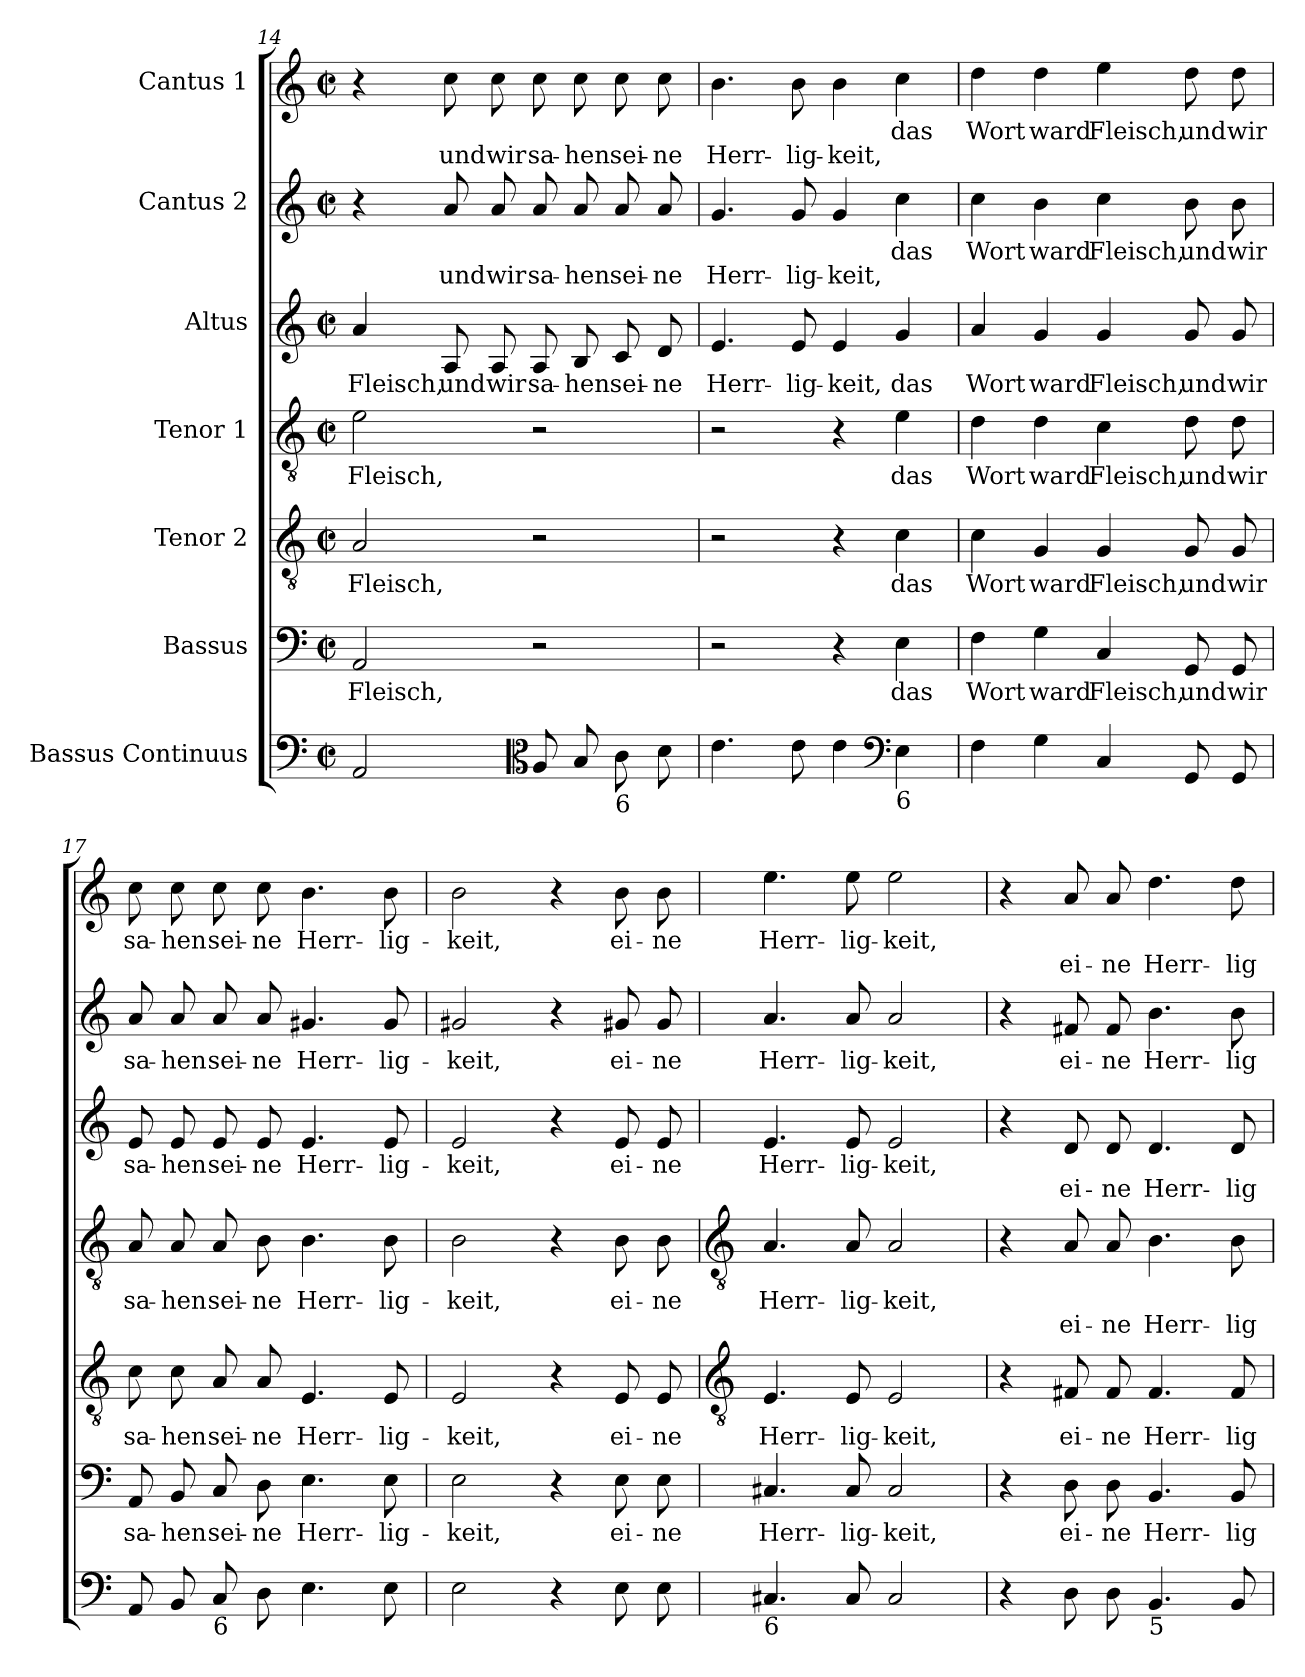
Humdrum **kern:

**kern	**kern	**text	**kern	**text	**kern	**text	**text	**kern	**text	**text	**kern	**text	**text	**kern	**text	**text
*part7	*part6	*part6	*part5	*part5	*part4	*part4	*part4	*part3	*part3	*part3	*part2	*part2	*part2	*part1	*part1	*part1
*staff7	*staff6	*staff6	*staff5	*staff5	*staff4	*staff4	*staff4	*staff3	*staff3	*staff3	*staff2	*staff2	*staff2	*staff1	*staff1	*staff1
*I"Bassus Continuus	*I"Bassus	*	*I"Tenor 2	*	*I"Tenor 1	*	*	*I"Altus	*	*	*I"Cantus 2	*	*	*I"Cantus 1	*	*
!!LO:LB:g=z
*clefF4	*clefF4	*	*clefGv2	*	*clefGv2	*	*	*clefG2	*	*	*clefG2	*	*	*clefG2	*	*
*k[]	*k[]	*	*k[]	*	*k[]	*	*	*k[]	*	*	*k[]	*	*	*k[]	*	*
*C:	*C:	*	*C:	*	*C:	*	*	*C:	*	*	*C:	*	*	*C:	*	*
*M2/2	*M2/2	*	*M2/2	*	*M2/2	*	*	*M2/2	*	*	*M2/2	*	*	*M2/2	*	*
*met(c|)	*met(c|)	*	*met(c|)	*	*met(c|)	*	*	*met(c|)	*	*	*met(c|)	*	*	*met(c|)	*	*
=14	=14	=14	=14	=14	=14	=14	=14	=14	=14	=14	=14	=14	=14	=14	=14	=14
!	!	!LO:LY:b	!	!LO:LY:b	!	!LO:LY:b	!	!	!LO:LY:b	!	!	!	!	!	!	!
2AA	2AA	Fleisch,	2A	Fleisch,	2e	Fleisch,	.	4a	Fleisch,	.	4r	.	.	4r	.	.
!	!	!	!	!	!	!	!	!	!LO:LY:b	!	!	!	!LO:LY:b	!	!	!LO:LY:b
.	.	.	.	.	.	.	.	8A	und	.	8a	.	und	8cc	.	und
!	!	!	!	!	!	!	!	!	!LO:LY:b	!	!	!	!LO:LY:b	!	!	!LO:LY:b
.	.	.	.	.	.	.	.	8A	wir	.	8a	.	wir	8cc	.	wir
*clefC3	*	*	*	*	*	*	*	*	*	*	*	*	*	*	*	*
!	!	!	!	!	!	!	!	!	!LO:LY:b	!	!	!	!LO:LY:b	!	!	!LO:LY:b
8A	2r	.	2r	.	2r	.	.	8A	sa-	.	8a	.	sa-	8cc	.	sa-
!	!	!	!	!	!	!	!	!	!LO:LY:b	!	!	!	!LO:LY:b	!	!	!LO:LY:b
8B	.	.	.	.	.	.	.	8B	-hen	.	8a	.	-hen	8cc	.	-hen
!LO:TX:b:t=6	!	!	!	!	!	!	!	!	!	!	!	!	!	!	!	!
!	!	!	!	!	!	!	!	!	!LO:LY:b	!	!	!	!LO:LY:b	!	!	!LO:LY:b
8c	.	.	.	.	.	.	.	8c	sei-	.	8a	.	sei-	8cc	.	sei-
!	!	!	!	!	!	!	!	!	!LO:LY:b	!	!	!	!LO:LY:b	!	!	!LO:LY:b
8d	.	.	.	.	.	.	.	8d	-ne	.	8a	.	-ne	8cc	.	-ne
=15	=15	=15	=15	=15	=15	=15	=15	=15	=15	=15	=15	=15	=15	=15	=15	=15
!	!	!	!	!	!	!	!	!	!LO:LY:b	!	!	!	!LO:LY:b	!	!	!LO:LY:b
4.e	2r	.	2r	.	2r	.	.	4.e	Herr-	.	4.g	.	Herr-	4.b	.	Herr-
!	!	!	!	!	!	!	!	!	!LO:LY:b	!	!	!	!LO:LY:b	!	!	!LO:LY:b
8e	.	.	.	.	.	.	.	8e	-lig-	.	8g	.	-lig-	8b	.	-lig-
!	!	!	!	!	!	!	!	!	!LO:LY:b	!	!	!	!LO:LY:b	!	!	!LO:LY:b
4e	4r	.	4r	.	4r	.	.	4e	-keit,	.	4g	.	-keit,	4b	.	-keit,
*clefF4	*	*	*	*	*	*	*	*	*	*	*	*	*	*	*	*
!LO:TX:b:t=6	!	!	!	!	!	!	!	!	!	!	!	!	!	!	!	!
!	!	!LO:LY:b	!	!LO:LY:b	!	!LO:LY:b	!	!	!LO:LY:b	!	!	!LO:LY:b	!	!	!LO:LY:b	!
4E	4E	das	4c	das	4e	das	.	4g	das	.	4cc	das	.	4cc	das	.
=16	=16	=16	=16	=16	=16	=16	=16	=16	=16	=16	=16	=16	=16	=16	=16	=16
!	!	!LO:LY:b	!	!LO:LY:b	!	!LO:LY:b	!	!	!LO:LY:b	!	!	!LO:LY:b	!	!	!LO:LY:b	!
4F	4F	Wort	4c	Wort	4d	Wort	.	4a	Wort	.	4cc	Wort	.	4dd	Wort	.
!	!	!LO:LY:b	!	!LO:LY:b	!	!LO:LY:b	!	!	!LO:LY:b	!	!	!LO:LY:b	!	!	!LO:LY:b	!
4G	4G	ward	4G	ward	4d	ward	.	4g	ward	.	4b	ward	.	4dd	ward	.
!	!	!LO:LY:b	!	!LO:LY:b	!	!LO:LY:b	!	!	!LO:LY:b	!	!	!LO:LY:b	!	!	!LO:LY:b	!
4C	4C	Fleisch,	4G	Fleisch,	4c	Fleisch,	.	4g	Fleisch,	.	4cc	Fleisch,	.	4ee	Fleisch,	.
!	!	!LO:LY:b	!	!LO:LY:b	!	!LO:LY:b	!	!	!LO:LY:b	!	!	!LO:LY:b	!	!	!LO:LY:b	!
8GG	8GG	und	8G	und	8d	und	.	8g	und	.	8b	und	.	8dd	und	.
!	!	!LO:LY:b	!	!LO:LY:b	!	!LO:LY:b	!	!	!LO:LY:b	!	!	!LO:LY:b	!	!	!LO:LY:b	!
8GG	8GG	wir	8G	wir	8d	wir	.	8g	wir	.	8b	wir	.	8dd	wir	.
=17	=17	=17	=17	=17	=17	=17	=17	=17	=17	=17	=17	=17	=17	=17	=17	=17
!	!	!LO:LY:b	!	!LO:LY:b	!	!LO:LY:b	!	!	!LO:LY:b	!	!	!LO:LY:b	!	!	!LO:LY:b	!
8AA	8AA	sa-	8c	sa-	8A	sa-	.	8e	sa-	.	8a	sa-	.	8cc	sa-	.
!	!	!LO:LY:b	!	!LO:LY:b	!	!LO:LY:b	!	!	!LO:LY:b	!	!	!LO:LY:b	!	!	!LO:LY:b	!
8BB	8BB	-hen	8c	-hen	8A	-hen	.	8e	-hen	.	8a	-hen	.	8cc	-hen	.
!LO:TX:b:t=6	!	!	!	!	!	!	!	!	!	!	!	!	!	!	!	!
!	!	!LO:LY:b	!	!LO:LY:b	!	!LO:LY:b	!	!	!LO:LY:b	!	!	!LO:LY:b	!	!	!LO:LY:b	!
8C	8C	sei-	8A	sei-	8A	sei-	.	8e	sei-	.	8a	sei-	.	8cc	sei-	.
!	!	!LO:LY:b	!	!LO:LY:b	!	!LO:LY:b	!	!	!LO:LY:b	!	!	!LO:LY:b	!	!	!LO:LY:b	!
8D	8D	-ne	8A	-ne	8B	-ne	.	8e	-ne	.	8a	-ne	.	8cc	-ne	.
!	!	!LO:LY:b	!	!LO:LY:b	!	!LO:LY:b	!	!	!LO:LY:b	!	!	!LO:LY:b	!	!	!LO:LY:b	!
4.E	4.E	Herr-	4.E	Herr-	4.B	Herr-	.	4.e	Herr-	.	4.g#X	Herr-	.	4.b	Herr-	.
!	!	!LO:LY:b	!	!LO:LY:b	!	!LO:LY:b	!	!	!LO:LY:b	!	!	!LO:LY:b	!	!	!LO:LY:b	!
8E	8E	-lig-	8E	-lig-	8B	-lig-	.	8e	-lig-	.	8g#	-lig-	.	8b	-lig-	.
=18	=18	=18	=18	=18	=18	=18	=18	=18	=18	=18	=18	=18	=18	=18	=18	=18
!	!	!LO:LY:b	!	!LO:LY:b	!	!LO:LY:b	!	!	!LO:LY:b	!	!	!LO:LY:b	!	!	!LO:LY:b	!
2E	2E	-keit,	2E	-keit,	2B	-keit,	.	2e	-keit,	.	2g#	-keit,	.	2b	-keit,	.
4r	4r	.	4r	.	4r	.	.	4r	.	.	4r	.	.	4r	.	.
!	!	!LO:LY:b	!	!LO:LY:b	!	!LO:LY:b	!	!	!LO:LY:b	!	!	!LO:LY:b	!	!	!LO:LY:b	!
8E	8E	ei-	8E	ei-	8B	ei-	.	8e	ei-	.	8g#X	ei-	.	8b	ei-	.
!	!	!LO:LY:b	!	!LO:LY:b	!	!LO:LY:b	!	!	!LO:LY:b	!	!	!LO:LY:b	!	!	!LO:LY:b	!
8E	8E	-ne	8E	-ne	8B	-ne	.	8e	-ne	.	8g#	-ne	.	8b	-ne	.
!!LO:LB:g=z
=19	=19	=19	=19	=19	=19	=19	=19	=19	=19	=19	=19	=19	=19	=19	=19	=19
*	*	*	*clefGv2	*	*clefGv2	*	*	*	*	*	*	*	*	*	*	*
!LO:TX:b:t=6	!	!	!	!	!	!	!	!	!	!	!	!	!	!	!	!
!	!	!LO:LY:b	!	!LO:LY:b	!	!LO:LY:b	!	!	!LO:LY:b	!	!	!LO:LY:b	!	!	!LO:LY:b	!
4.C#X	4.C#X	Herr-	4.E	Herr-	4.A	Herr-	.	4.e	Herr-	.	4.a	Herr-	.	4.ee	Herr-	.
!	!	!LO:LY:b	!	!LO:LY:b	!	!LO:LY:b	!	!	!LO:LY:b	!	!	!LO:LY:b	!	!	!LO:LY:b	!
8C#	8C#	-lig-	8E	-lig-	8A	-lig-	.	8e	-lig-	.	8a	-lig-	.	8ee	-lig-	.
!	!	!LO:LY:b	!	!LO:LY:b	!	!LO:LY:b	!	!	!LO:LY:b	!	!	!LO:LY:b	!	!	!LO:LY:b	!
2C#	2C#	-keit,	2E	-keit,	2A	-keit,	.	2e	-keit,	.	2a	-keit,	.	2ee	-keit,	.
=20	=20	=20	=20	=20	=20	=20	=20	=20	=20	=20	=20	=20	=20	=20	=20	=20
4r	4r	.	4r	.	4r	.	.	4r	.	.	4r	.	.	4r	.	.
!	!	!LO:LY:b	!	!LO:LY:b	!	!	!LO:LY:b	!	!	!LO:LY:b	!	!LO:LY:b	!	!	!	!LO:LY:b
8D	8D	ei-	8F#X	ei-	8A	.	ei-	8d	.	ei-	8f#X	ei-	.	8a	.	ei-
!	!	!LO:LY:b	!	!LO:LY:b	!	!	!LO:LY:b	!	!	!LO:LY:b	!	!LO:LY:b	!	!	!	!LO:LY:b
8D	8D	-ne	8F#	-ne	8A	.	-ne	8d	.	-ne	8f#	-ne	.	8a	.	-ne
!LO:TX:b:t=5	!	!	!	!	!	!	!	!	!	!	!	!	!	!	!	!
!	!	!LO:LY:b	!	!LO:LY:b	!	!	!LO:LY:b	!	!	!LO:LY:b	!	!LO:LY:b	!	!	!	!LO:LY:b
4.BB	4.BB	Herr-	4.F#	Herr-	4.B	.	Herr-	4.d	.	Herr-	4.b	Herr-	.	4.dd	.	Herr-
!	!	!LO:LY:b	!	!LO:LY:b	!	!	!LO:LY:b	!	!	!LO:LY:b	!	!LO:LY:b	!	!	!	!LO:LY:b
8BB	8BB	-lig-	8F#	-lig-	8B	.	-lig-	8d	.	-lig-	8b	-lig-	.	8dd	.	-lig-
=	=	=	=	=	=	=	=	=	=	=	=	=	=	=	=	=
*-	*-	*-	*-	*-	*-	*-	*-	*-	*-	*-	*-	*-	*-	*-	*-	*-
